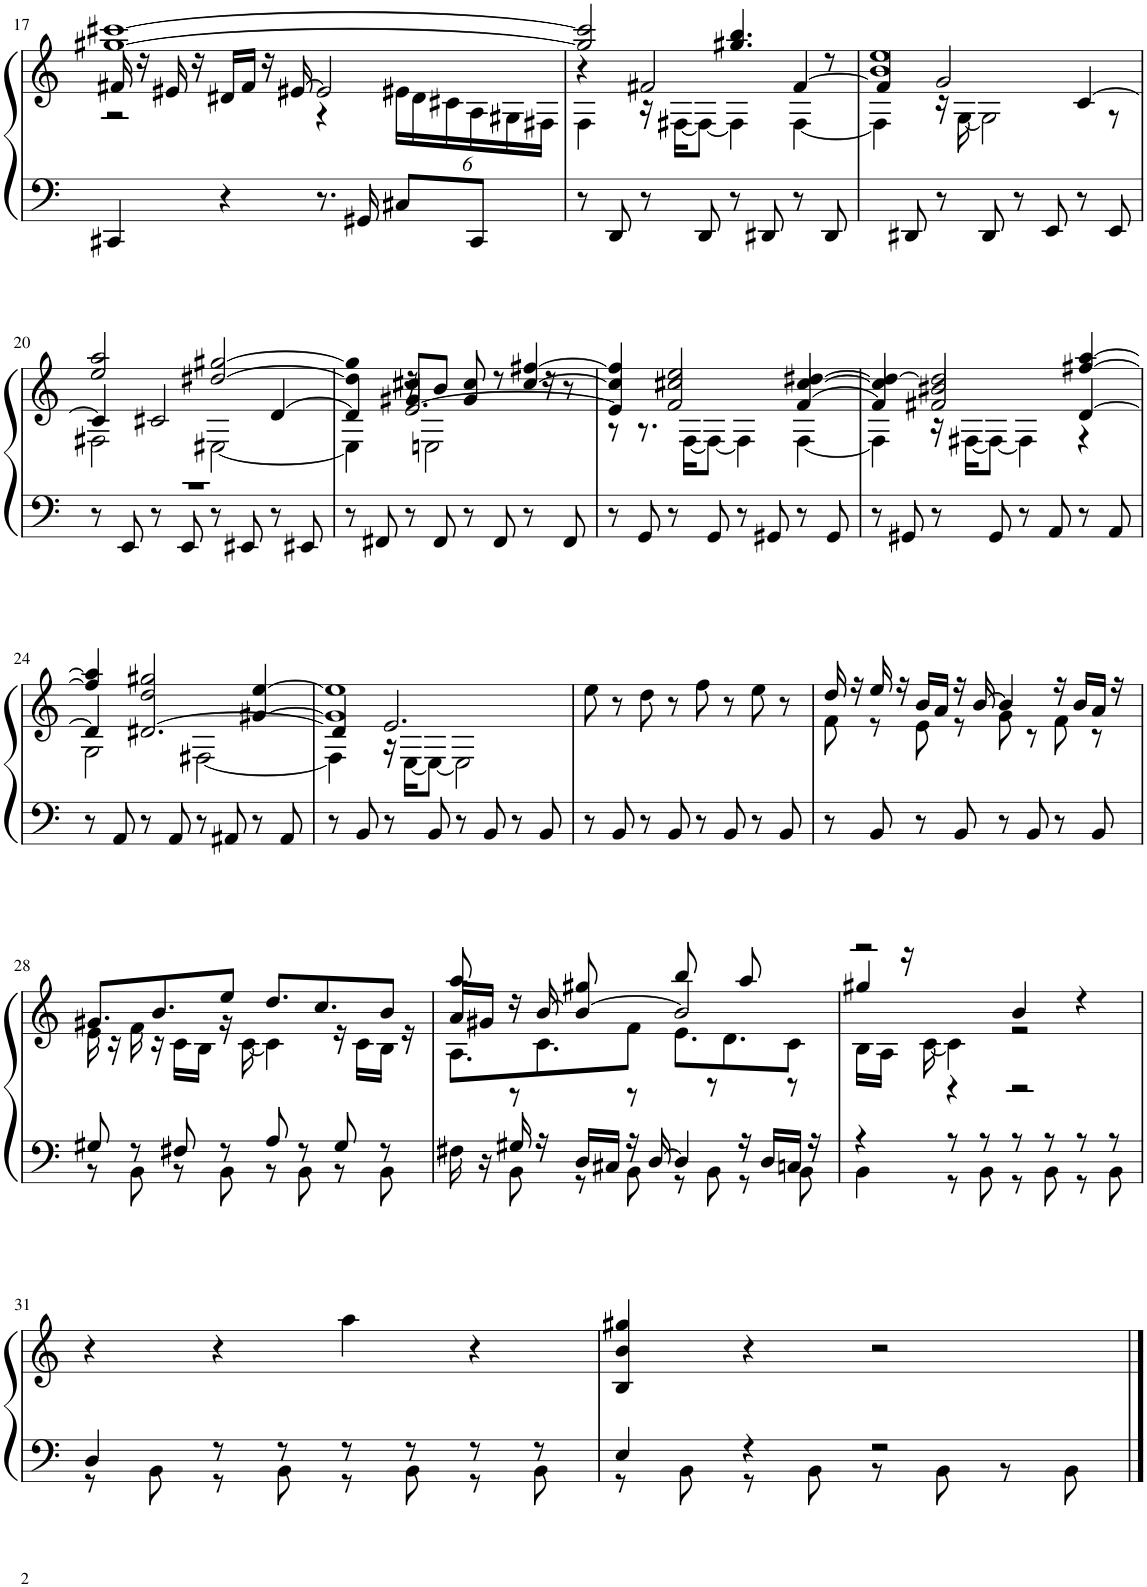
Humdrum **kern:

**kern	**kern
*part1	*part1
*staff2	*staff1
*I"Piano	*
*I'Pno.	*
!!LO:PB:g=z
*clefF4	*clefG2
*k[]	*k[]
*M4/4	*M4/4
=17	=17
*	*^
*	*	*^
4CC#X/	[1gg#X [1ccc#X	16f#X/	2r
.	.	16r	.
.	.	16e#X/	.
.	.	16r	.
4r	.	16d#X/LL	.
.	.	16f#/JJ	.
.	.	16r	.
.	.	[16e#X/	.
8.r	.	2e#/]	4r
16GG#X/	.	.	.
*	*	*	*Xbrackettup
8C#X/L	.	.	24e#X\LL
.	.	.	24d#\
.	.	.	24c#X\
8CC#/J	.	.	24A\
.	.	.	24G#X\
.	.	.	24F#X\JJ
=18	=18	=18	=18
8r	2gg#/] 2ccc#/]	4r	4F\
8DD/	.	.	.
8r	.	2f#X/	16r
.	.	.	[16F#X\KL
8DD/	.	.	8F#\J_
8r	4.gg#X/ 4.bb/	.	4F#\]
8DD#X/	.	.	.
8r	.	[4f#/	[4F#\
8DD#/	8r	.	.
=19	=19	=19	=19
8ryy	1b 1ee	4f#/]	4F#\]
8DD#X/	.	.	.
8r	.	2g/	16r
.	.	.	[16G\
8DD#/	.	.	2G\]
8r	.	.	.
8EE/	.	.	.
8r	.	[4c/	.
8EE/	.	.	8r
!!LO:LB:g=z
=20	=20	=20	=20
*	*	*	*^
8r	2ee/ 2aa/	2F#X\	4c/]	1r
8EE/	.	.	.	.
8r	.	.	2c#X/	.
8EE/	.	.	.	.
8r	[2dd#X/ [2gg#X/	[2E#X\	.	.
8EE#X/	.	.	.	.
8r	.	.	[4d/	.
8EE#X/	.	.	.	.
*	*	*	*v	*v
=21	=21	=21	=21
8r	4dd#] 4gg#]	4E#\]	4d/]
8FF#X/	.	.	.
8r	8g#X/ 8cc#X/L	16r	[2.e/
.	.	2En\	.
8FF#/	8b/J	.	.
8r	8g#/ 8cc#/	.	.
8FF#/	8r	.	.
8r	[4cc#/ [4ff#X/	.	.
.	.	16r	.
8FF#/	.	8r	.
=22	=22	=22	=22
8r	4cc#/] 4ff#/]	4e/]	8r
8GG/	.	.	8.r
8r	2cc#X/ 2ee/	2f/	.
.	.	.	[16F\KL
8GG/	.	.	8F\J_
8r	.	.	4F\]
8GG#X/	.	.	.
8r	[4cc#/ [4dd#X/	[4f/	[4F\
8GG#/	.	.	.
=23	=23	=23	=23
8r	4cc#/] 4dd#/_	4f/]	4F\]
8GG#X/	.	.	.
8r	2b#X/ 2dd#/]	2f#X/	16r
.	.	.	[16F#X\KL
8GG#/	.	.	8F#\J_
8r	.	.	4F#\]
8AA/	.	.	.
8r	[4ff#X/ [4aa/	[4d/	4r
8AA/	.	.	.
!!LO:LB:g=z	!!	!!
=24	=24	=24	=24
8r	4ff#/] 4aa/]	4d/]	2G\
8AA/	.	.	.
8r	2dd/ 2gg#X/	[2.d#X/	.
8AA/	.	.	.
8r	.	.	[2F#X\
8AA#X/	.	.	.
8r	[4g#X/ [4ee/	.	.
8AA#/	.	.	.
=25	=25	=25	=25
8r	1g#] 1ee]	4d#/]	4F#\]
8BB/	.	.	.
8r	.	2.e/	16r
.	.	.	[16E\KL
8BB/	.	.	8E\J_
8r	.	.	2E\]
8BB/	.	.	.
8r	.	.	.
8BB/	.	.	.
*	*v	*v	*v
=26	=26
8r	8ee\
8BB/	8r
8r	8dd\
8BB/	8r
8r	8ff\
8BB/	8r
8r	8ee\
8BB/	8r
=27	=27
*	*^
8r	16dd/	8f\
.	16r	.
8BB/	16ee/	8r
.	16r	.
8r	16b/LL	8e\
.	16a/JJ	.
8BB/	16r	8r
.	[16b/	.
8r	4b/]	8g\
8BB/	.	8r
8r	16r	8f\
.	16b/LL	.
8BB/	16a/JJ	8r
.	16r	.
!!LO:LB:g=z	!!
=28	=28	=28
*^	*	*
8G#X/	8r	8.g#X/L	16e\
.	.	.	16r
8r	8BB\	.	16f\
.	.	8.b/	16r
8F#X/	8r	.	16c\LL
.	.	.	16B\JJ
8r	8BB\	8ee/J	16r
.	.	.	[16c\
8A/	8r	8.dd/L	4c\]
8r	8BB\	.	.
.	.	8.cc/	.
8G#/	8r	.	16r
.	.	.	16c\LL
8r	8BB\	8b/J	16B\JJ
.	.	.	16r
=29	=29	=29	=29
*	*	*	*^
16F#X\	8ryy	16a/LL	8.A\L	8aa/
16r	.	16g#X/JJ	.	.
16G#X/	8BB\	16r	.	8r
16r	.	[16b/	8.c\	.
16D/LL	8r	4b/_	.	8gg#X/
16C#X/JJ	.	.	.	.
16r	8BB\	.	8f\J	8r
[16D/	.	.	.	.
4D/]	8r	2b/]	8.e\L	8bb/
.	8BB\	.	.	8r
.	.	.	8.d\	.
16r	8r	.	.	8aa/
16D/LL	.	.	.	.
16Cn/JJ	8BB\	.	8c\J	8r
16r	.	.	.	.
=30	=30	=30	=30	=30
4r	4BB\	2r	16B\LL	4gg#X/
.	.	.	16A\JJ	.
.	.	.	16r	.
.	.	.	[16c\	.
8r	8r	.	4c\]	4r
8r	8BB\	.	.	.
8r	8r	4b/	2r	2r
8r	8BB\	.	.	.
8r	8r	4r	.	.
8r	8BB\	.	.	.
*	*	*v	*v	*v
!!LO:LB:g=z
=31	=31	=31
4D/	8r	4r
.	8BB\	.
8r	8r	4r
8r	8BB\	.
8r	8r	4aa\
8r	8BB\	.
8r	8r	4r
8r	8BB\	.
=32	=32	=32
4E/	8r	4B/ 4b/ 4gg#X/
.	8BB\	.
4r	8r	4r
.	8BB\	.
2r	8r	2r
.	8BB\	.
.	8r	.
.	8BB\	.
*v	*v	*
==	==
*-	*-
